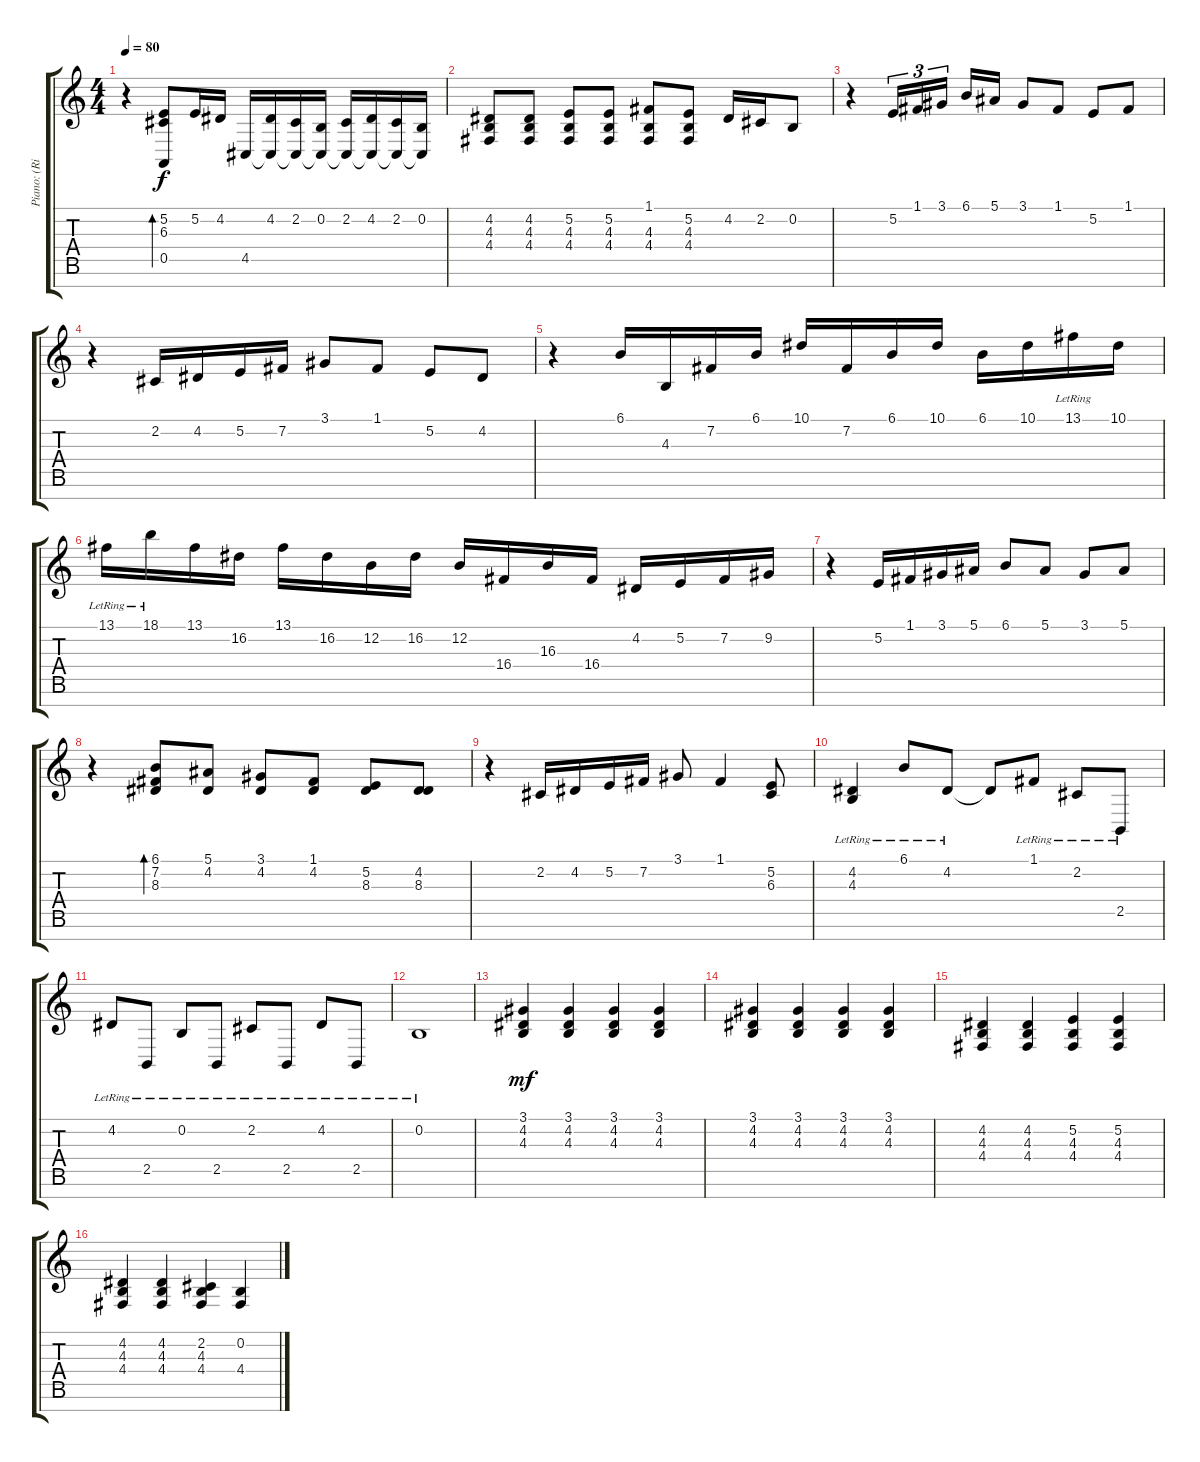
\track ("Piano: (Right Hand)" "Piano: (Ri") {instrument acousticgrandpiano}
\staff {score tabs}
\tuning (F4 B3 G3 D3 A2 E2 B1) {hide}
\ts (4 4)
\tempo 80
\clef g2
\ks c
r.4{dy f} (5.2 6.3 0.5).8{bd 480} 5.2.16 4.2.16 4.5.16 (4.2 4.5{t}).16 (2.2 4.5{t}).16 (0.2 4.5{t}).16 (2.2 4.5{t}).16 (4.2 4.5{t}).16 (2.2 4.5{t}).16 (0.2 4.5{t}).16 |
(4.2 4.3 4.4).8 (4.2 4.3 4.4).8 (5.2 4.3 4.4).8 (5.2 4.3 4.4).8 (1.1 4.3 4.4).8 (5.2 4.3 4.4).8 4.2.16 2.2.16 0.2.8 |
r.4 5.2.16{tu (3 2)} 1.1.16{tu (3 2)} 3.1.16{tu (3 2) beam splitsecondary} 6.1.16 5.1.16 3.1.8 1.1.8 5.2.8 1.1.8 |
r.4 2.2.16 4.2.16 5.2.16 7.2.16 3.1.8 1.1.8 5.2.8 4.2.8 |
r.4 6.1.16 4.3.16 7.2.16 6.1.16 10.1.16 7.2.16 6.1.16 10.1.16 6.1.16 10.1.16 13.1{lr}.16 10.1.16 |
13.1{lr}.16 18.1{lr}.16 13.1.16 16.2.16 13.1.16 16.2.16 12.2.16 16.2.16 12.2.16 16.4.16 16.3.16 16.4.16 4.2.16 5.2.16 7.2.16 9.2.16 |
r.4 5.2.16 1.1.16 3.1.16 5.1.16 6.1.8 5.1.8 3.1.8 5.1.8 |
r.4 (6.1 7.2 8.3).8{bd 480} (5.1 4.2).8 (3.1 4.2).8 (1.1 4.2).8 (5.2 8.3).8 (4.2 8.3).8 |
r.4 2.2.16 4.2.16 5.2.16 7.2.16 3.1.8 1.1.4 (5.2 6.3).8 |
(4.2{lr} 4.3{lr}).4 6.1{lr}.8 4.2{lr}.8 4.2{t}.8 1.1{lr}.8 2.2{lr}.8 2.5{lr}.8 |
4.2{lr}.8 2.5{lr}.8 0.2{lr}.8 2.5{lr}.8 2.2{lr}.8 2.5{lr}.8 4.2{lr}.8 2.5{lr}.8 |
0.2{lr}.1 |
(3.1 4.2 4.3).4{dy mf} (3.1 4.2 4.3).4 (3.1 4.2 4.3).4 (3.1 4.2 4.3).4 |
(3.1 4.2 4.3).4 (3.1 4.2 4.3).4 (3.1 4.2 4.3).4 (3.1 4.2 4.3).4 |
(4.2 4.3 4.4).4 (4.2 4.3 4.4).4 (5.2 4.3 4.4).4 (5.2 4.3 4.4).4 |
(4.2 4.3 4.4).4 (4.2 4.3 4.4).4 (2.2 4.3 4.4).4 (0.2 4.4).4
